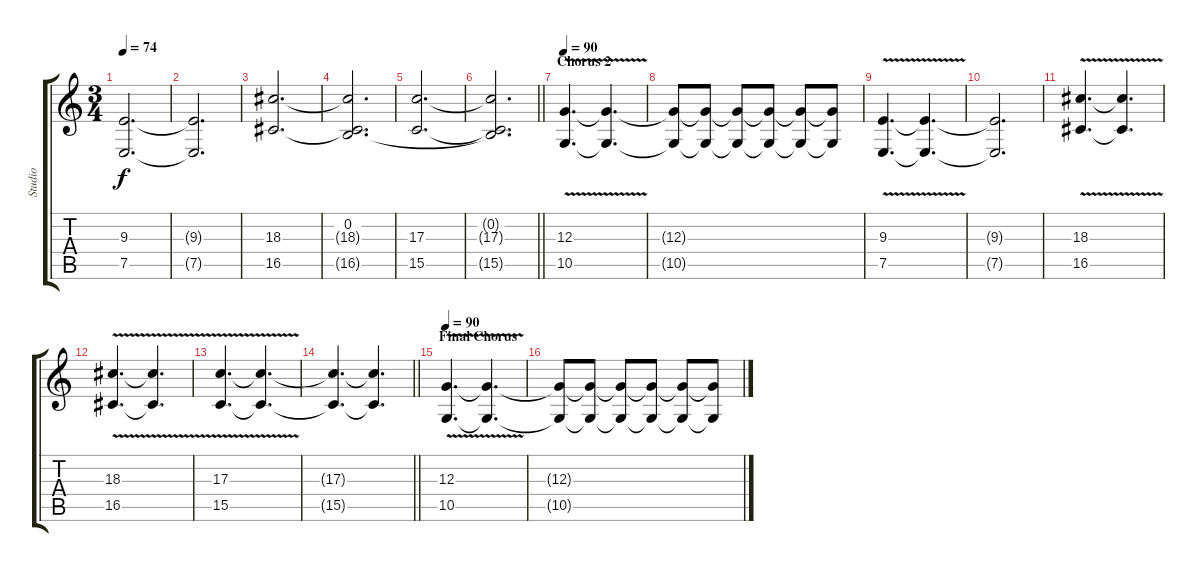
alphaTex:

\track ("Studio" "Studio") {instrument acousticgrandpiano}
\staff {score tabs}
\tuning (E4 B3 G3 D3 A2 E2) {hide}
\ts (3 4)
\tempo 74
\clef g2
\ks c
(9.3 7.5).2{d dy f} |
(9.3{t} 7.5{t}).2{d} |
(18.3 16.5).2{d} |
(0.2 18.3{t} 16.5{t}).2{d} |
(17.3 15.5).2{d} |
\barLineRight lightlight
(0.2{t} 17.3{t} 15.5{t}).2{d} |
\section ("" "Chorus 2")
\tempo 90
(12.3{v} 10.5{v}).4{d volume 16 instrument drawbarorgan} (12.3{t} 10.5{t}).4{d} |
(12.3{t} 10.5{t}).8 (12.3{t} 10.5{t}).8 (12.3{t} 10.5{t}).8 (12.3{t} 10.5{t}).8 (12.3{t} 10.5{t}).8 (12.3{t} 10.5{t}).8 |
(9.3{v} 7.5{v}).4{d} (9.3{t} 7.5{t}).4{d} |
(9.3{t} 7.5{t}).2{d} |
(18.3{v} 16.5{v}).4{d} (18.3{t} 16.5{t}).4{d} |
(18.3{v} 16.5{v}).4{d} (18.3{t} 16.5{t}).4{d} |
(17.3{v} 15.5{v}).4{d} (17.3{t} 15.5{t}).4{d} |
\barLineRight lightlight
(17.3{t} 15.5{t}).4{d} (17.3{t} 15.5{t}).4{d} |
\section ("" "Final Chorus")
\tempo 90
(12.3{v} 10.5{v}).4{d} (12.3{t} 10.5{t}).4{d} |
(12.3{t} 10.5{t}).8 (12.3{t} 10.5{t}).8 (12.3{t} 10.5{t}).8 (12.3{t} 10.5{t}).8 (12.3{t} 10.5{t}).8 (12.3{t} 10.5{t}).8
